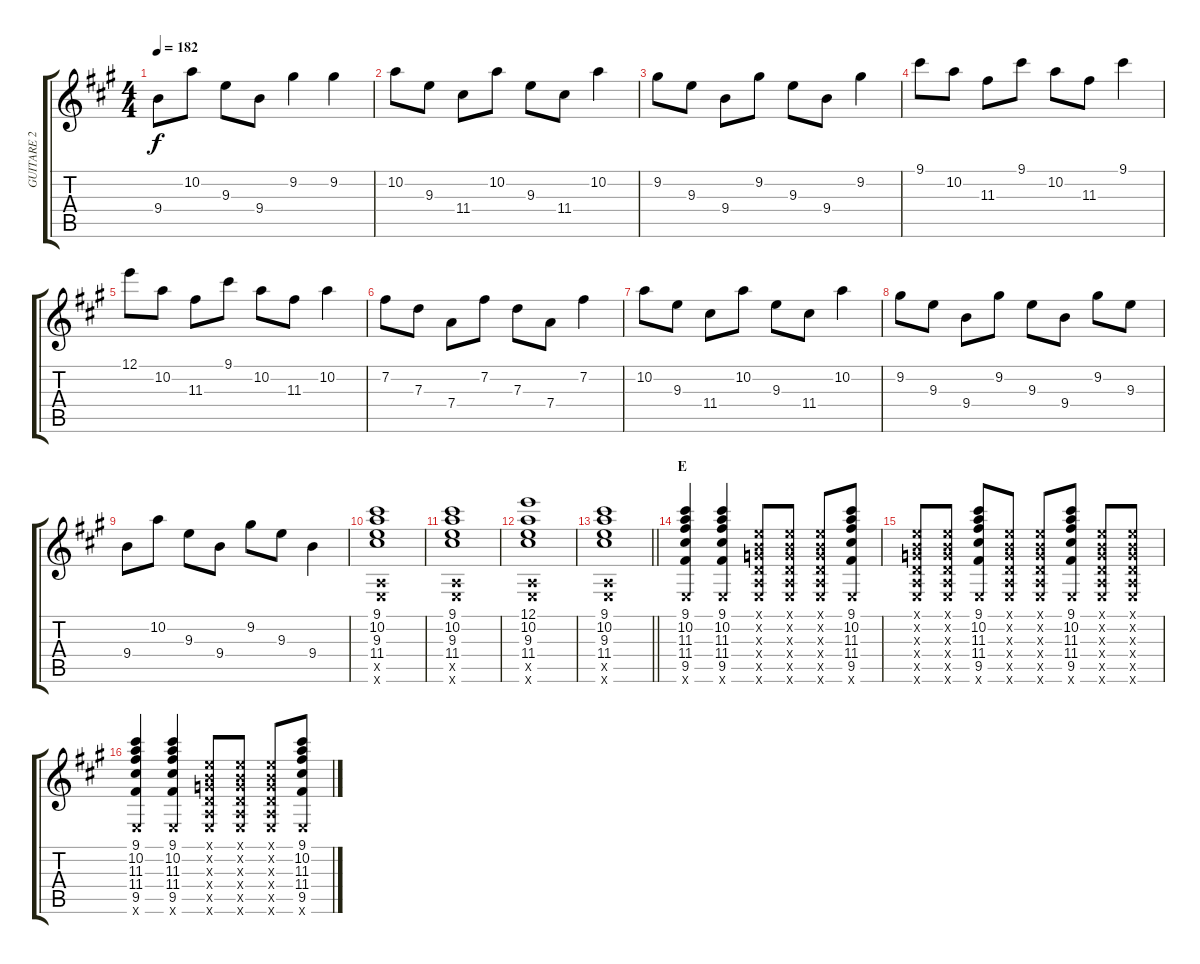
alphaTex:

\track ("GUITARE 2" "GUITARE 2") {instrument distortionguitar}
\staff {score tabs}
\tuning (E4 B3 G3 D3 A2 E2) {hide}
\ts (4 4)
\tempo 182
\clef g2
\ks a
9.4.8{dy f} 10.2.8 9.3.8 9.4.8 9.2.4 9.2.4 |
10.2.8 9.3.8 11.4.8 10.2.8 9.3.8 11.4.8 10.2.4 |
9.2.8 9.3.8 9.4.8 9.2.8 9.3.8 9.4.8 9.2.4 |
9.1.8 10.2.8 11.3.8 9.1.8 10.2.8 11.3.8 9.1.4 |
12.1.8 10.2.8 11.3.8 9.1.8 10.2.8 11.3.8 10.2.4 |
7.2.8 7.3.8 7.4.8 7.2.8 7.3.8 7.4.8 7.2.4 |
10.2.8 9.3.8 11.4.8 10.2.8 9.3.8 11.4.8 10.2.4 |
9.2.8 9.3.8 9.4.8 9.2.8 9.3.8 9.4.8 9.2.8 9.3.8 |
9.4.8 10.2.8 9.3.8 9.4.8 9.2.8 9.3.8 9.4.4 |
(9.1 10.2 9.3 11.4 0.5{x} 0.6{x}).1 |
(9.1 10.2 9.3 11.4 0.5{x} 0.6{x}).1 |
(12.1 10.2 9.3 11.4 0.5{x} 0.6{x}).1 |
\barLineRight lightlight
(9.1 10.2 9.3 11.4 0.5{x} 0.6{x}).1 |
\section ("" "E")
(9.1 10.2 11.3 11.4 9.5 0.6{x}).4{volume 10} (9.1 10.2 11.3 11.4 9.5 0.6{x}).4 (0.1{x} 0.2{x} 0.3{x} 0.4{x} 0.5{x} 0.6{x}).8 (0.1{x} 0.2{x} 0.3{x} 0.4{x} 0.5{x} 0.6{x}).8 (0.1{x} 0.2{x} 0.3{x} 0.4{x} 0.5{x} 0.6{x}).8 (9.1 10.2 11.3 11.4 9.5 0.6{x}).8 |
(0.1{x} 0.2{x} 0.3{x} 0.4{x} 0.5{x} 0.6{x}).8 (0.1{x} 0.2{x} 0.3{x} 0.4{x} 0.5{x} 0.6{x}).8 (9.1 10.2 11.3 11.4 9.5 0.6{x}).8 (0.1{x} 0.2{x} 0.3{x} 0.4{x} 0.5{x} 0.6{x}).8 (0.1{x} 0.2{x} 0.3{x} 0.4{x} 0.5{x} 0.6{x}).8 (9.1 10.2 11.3 11.4 9.5 0.6{x}).8 (0.1{x} 0.2{x} 0.3{x} 0.4{x} 0.5{x} 0.6{x}).8 (0.1{x} 0.2{x} 0.3{x} 0.4{x} 0.5{x} 0.6{x}).8 |
(9.1 10.2 11.3 11.4 9.5 0.6{x}).4 (9.1 10.2 11.3 11.4 9.5 0.6{x}).4 (0.1{x} 0.2{x} 0.3{x} 0.4{x} 0.5{x} 0.6{x}).8 (0.1{x} 0.2{x} 0.3{x} 0.4{x} 0.5{x} 0.6{x}).8 (0.1{x} 0.2{x} 0.3{x} 0.4{x} 0.5{x} 0.6{x}).8 (9.1 10.2 11.3 11.4 9.5 0.6{x}).8
